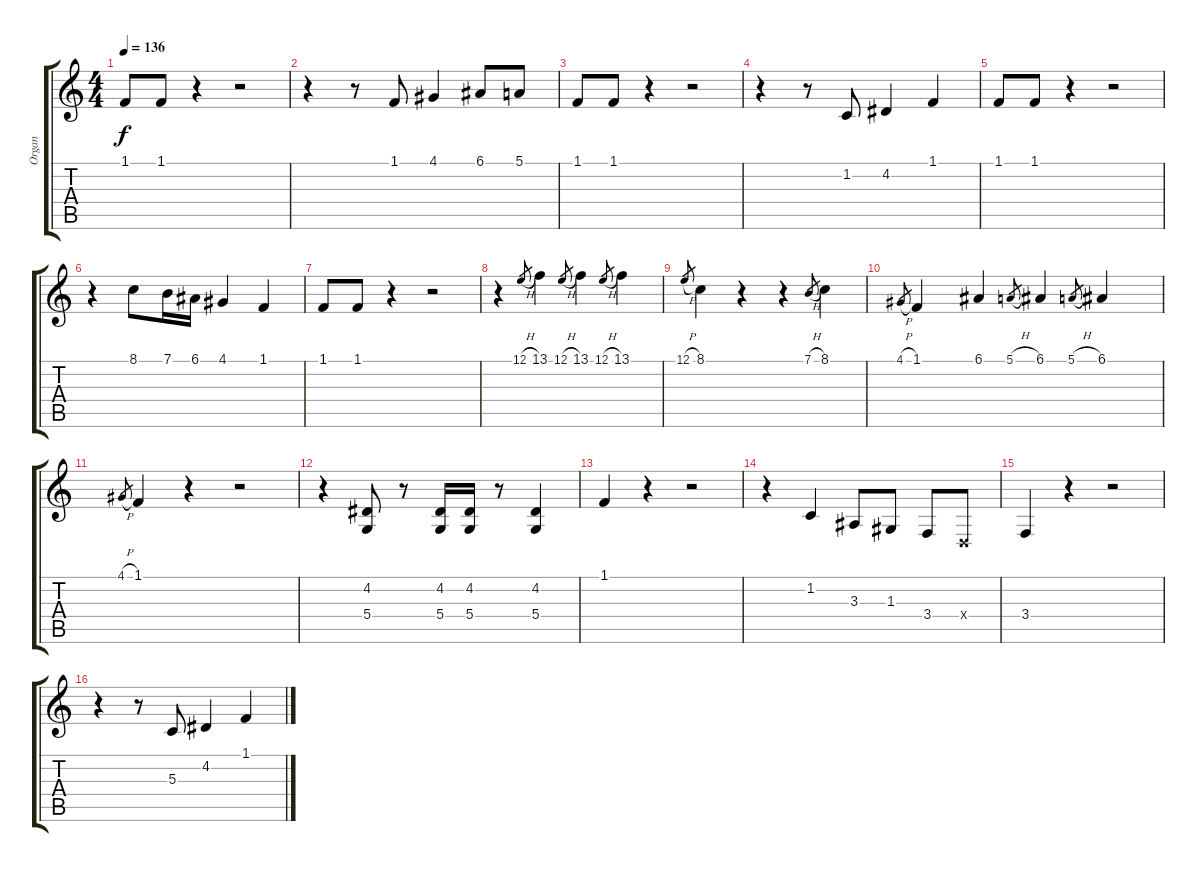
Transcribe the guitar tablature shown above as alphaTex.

\track ("Organ" "Organ") {instrument drawbarorgan}
\staff {score tabs}
\tuning (E4 B3 G3 D3 A2 E2) {hide}
\ts (4 4)
\tempo 136
\clef g2
\ks c
1.1.8{dy f volume 16} 1.1.8 r.4 r.2 |
r.4 r.8 1.1.8 4.1.4 6.1.8 5.1.8 |
1.1.8 1.1.8 r.4 r.2 |
r.4 r.8 1.2.8 4.2.4 1.1.4 |
1.1.8 1.1.8 r.4 r.2 |
r.4 8.1.8 7.1.16 6.1.16 4.1.4 1.1.4 |
1.1.8 1.1.8 r.4 r.2 |
r.4 12.1{h}.8{gr} 13.1.4 12.1{h}.8{gr} 13.1.4 12.1{h}.8{gr} 13.1.4 |
12.1{h}.8{gr} 8.1.4 r.4 r.4 7.1{h}.8{gr} 8.1.4 |
4.1{h}.8{gr} 1.1.4 6.1.4 5.1{h}.8{gr} 6.1.4 5.1{h}.8{gr} 6.1.4 |
4.1{h}.8{gr} 1.1.4 r.4 r.2 |
r.4 (4.2 5.4).8 r.8 (4.2 5.4).16 (4.2 5.4).16 r.8 (4.2 5.4).4 |
1.1.4 r.4 r.2 |
r.4 1.2.4 3.3.8 1.3.8 3.4.8 0.4{x}.8 |
3.4.4 r.4 r.2 |
r.4 r.8 5.3.8 4.2.4 1.1.4
